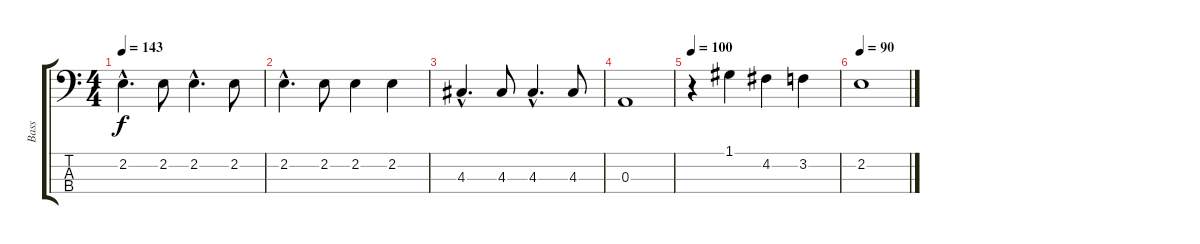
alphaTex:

\track ("Bass" "Bass") {instrument electricbassfinger}
\staff {score tabs}
\tuning (G2 D2 A1 E1) {hide}
\ts (4 4)
\tempo 143
\clef f4
\ks c
2.2{hac}.4{d dy f} 2.2.8 2.2{hac}.4{d} 2.2.8 |
2.2{hac}.4{d} 2.2.8 2.2.4 2.2.4 |
4.3{hac}.4{d} 4.3.8 4.3{hac}.4{d} 4.3.8 |
0.3.1 |
\tempo 100
r.4 1.1.4 4.2.4 3.2.4 |
\tempo 90
2.2.1
